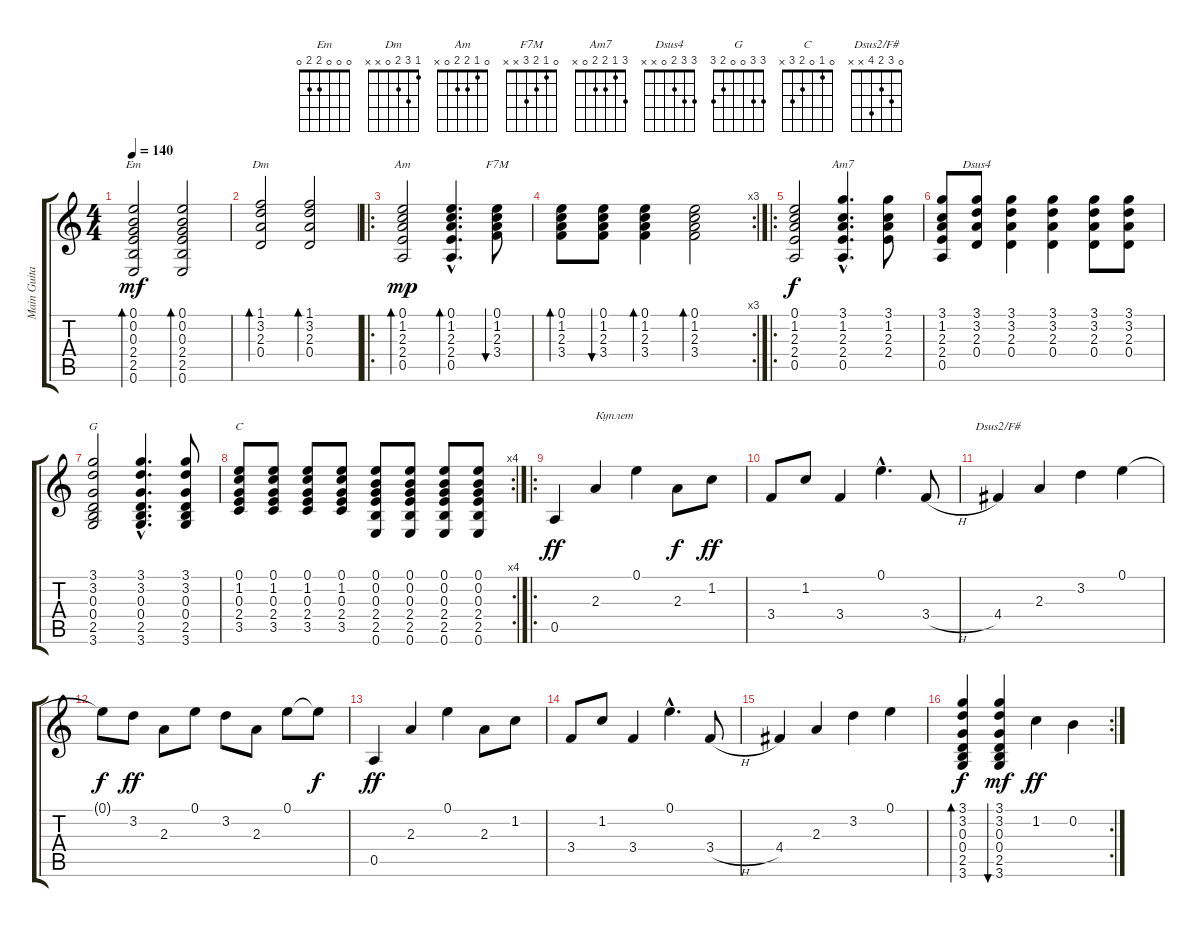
\track ("Main Guitat Rythm" "Main Guita") {instrument acousticguitarsteel}
\staff {score tabs}
\tuning (E4 B3 G3 D3 A2 E2) {hide}
\chord ("Em" 0 0 0 2 2 0)
\chord ("Dm" 1 3 2 0 x x)
\chord ("Am" 0 1 2 2 0 x)
\chord ("F7M" 0 1 2 3 x x)
\chord ("Am7" 3 1 2 2 0 x)
\chord ("Dsus4" 3 3 2 0 x x)
\chord ("G" 3 3 0 0 2 3)
\chord ("C" 0 1 0 2 3 x)
\chord ("Dsus2/F#" 0 3 2 4 x x)
\ts (4 4)
\tempo 140
\clef g2
\ks c
(0.1 0.2 0.3 2.4 2.5 0.6).2{bd 60 ch "Em" dy mf} (0.1 0.2 0.3 2.4 2.5 0.6).2{bd 60} |
(1.1 3.2 2.3 0.4).2{bd 60 ch "Dm"} (1.1 3.2 2.3 0.4).2{bd 60} |
\ro
(0.1 1.2 2.3 2.4 0.5).2{bd 60 ch "Am" dy mp} (0.1{hac} 1.2{hac} 2.3{hac} 2.4{hac} 0.5{hac}).4{d bd 60} (0.1 1.2 2.3 3.4).8{bu 60 ch "F7M"} |
\rc 3
(0.1 1.2 2.3 3.4).8{bd 60} (0.1 1.2 2.3 3.4).8{bu 60} (0.1 1.2 2.3 3.4).4{bd 60} (0.1 1.2 2.3 3.4).2{bd 60} |
\ro
(0.1 1.2 2.3 2.4 0.5).2{dy f} (3.1{hac} 1.2{hac} 2.3{hac} 2.4{hac} 0.5{hac}).4{d ch "Am7"} (3.1 1.2 2.3 2.4).8 |
(3.1 1.2 2.3 2.4 0.5).8 (3.1 3.2 2.3 0.4).8{ch "Dsus4"} (3.1 3.2 2.3 0.4).4 (3.1 3.2 2.3 0.4).4 (3.1 3.2 2.3 0.4).8 (3.1 3.2 2.3 0.4).8 |
(3.1 3.2 0.3 0.4 2.5 3.6).2{ch "G"} (3.1{hac} 3.2{hac} 0.3{hac} 0.4{hac} 2.5{hac} 3.6{hac}).4{d} (3.1 3.2 0.3 0.4 2.5 3.6).8 |
\rc 4
(0.1 1.2 0.3 2.4 3.5).8{ch "C"} (0.1 1.2 0.3 2.4 3.5).8 (0.1 1.2 0.3 2.4 3.5).8 (0.1 1.2 0.3 2.4 3.5).8 (0.1 0.2 0.3 2.4 2.5 0.6).8 (0.1 0.2 0.3 2.4 2.5 0.6).8 (0.1 0.2 0.3 2.4 2.5 0.6).8 (0.1 0.2 0.3 2.4 2.5 0.6).8 |
\ro
0.5.4{dy ff} 2.3.4{txt "Куплет"} 0.1.4 2.3.8{dy f} 1.2.8{dy ff} |
3.4.8 1.2.8 3.4.4 0.1{hac}.4{d} 3.4{h}.8 |
4.4.4{ch "Dsus2/F#"} 2.3.4 3.2.4 0.1.4 |
0.1{t}.8{dy f} 3.2.8{dy ff} 2.3.8 0.1.8 3.2.8 2.3.8 0.1.8 0.1{t}.8{dy f} |
0.5.4{dy ff} 2.3.4 0.1.4 2.3.8 1.2.8 |
3.4.8 1.2.8 3.4.4 0.1{hac}.4{d} 3.4{h}.8 |
4.4.4 2.3.4 3.2.4 0.1.4 |
\rc 2
(3.1 3.2 0.3 0.4 2.5 3.6).4{bd 60 dy f} (3.1 3.2 0.3 0.4 2.5 3.6).4{bu 60 dy mf} 1.2.4{dy ff} 0.2.4
